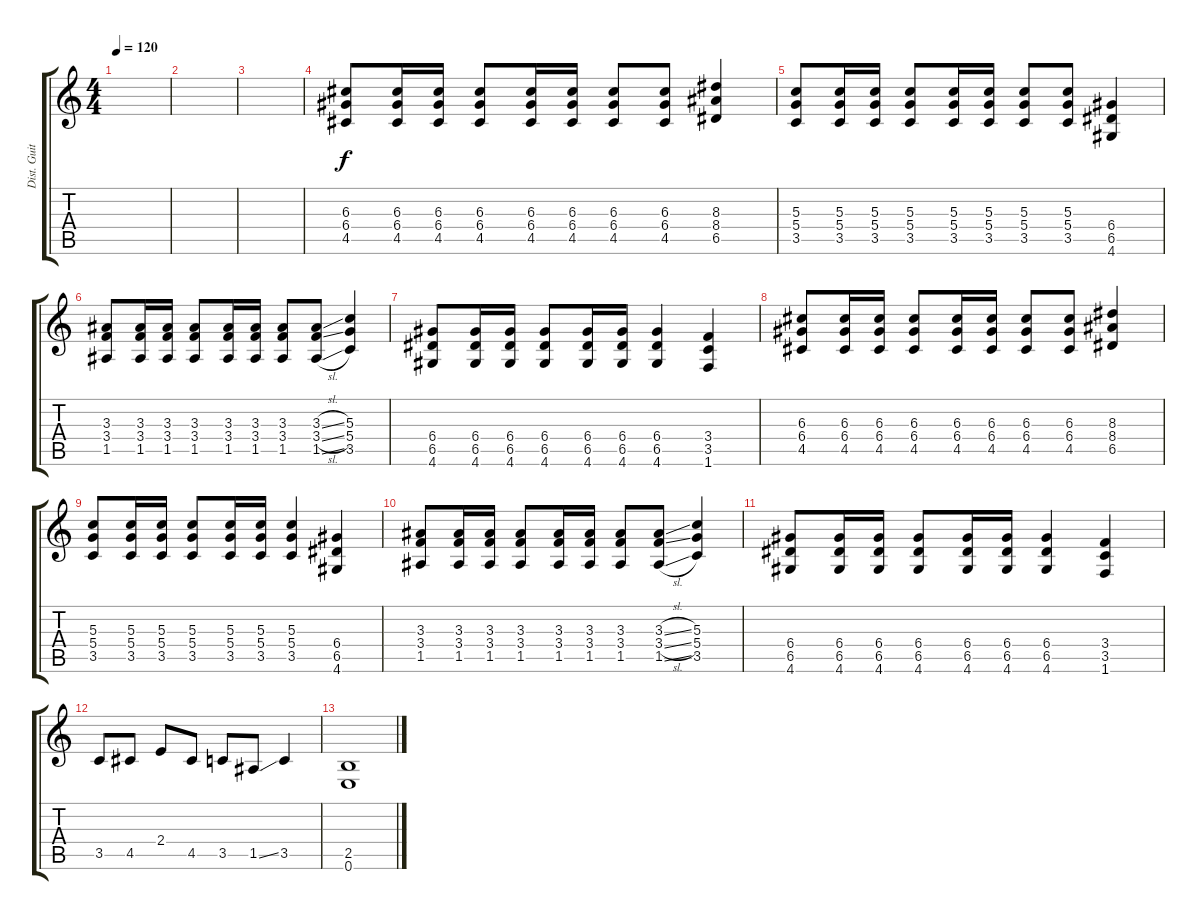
\track ("Dist. Guitar" "Dist. Guit") {instrument distortionguitar}
\staff {score tabs}
\tuning (E4 B3 G3 D3 A2 E2) {hide}
\ts (4 4)
\tempo 120
\clef g2
\ks c
|
|
|
(6.3 6.4 4.5).8 (6.3 6.4 4.5).16 (6.3 6.4 4.5).16 (6.3 6.4 4.5).8 (6.3 6.4 4.5).16 (6.3 6.4 4.5).16 (6.3 6.4 4.5).8 (6.3 6.4 4.5).8 (8.3 8.4 6.5).4 |
(5.3 5.4 3.5).8 (5.3 5.4 3.5).16 (5.3 5.4 3.5).16 (5.3 5.4 3.5).8 (5.3 5.4 3.5).16 (5.3 5.4 3.5).16 (5.3 5.4 3.5).8 (5.3 5.4 3.5).8 (6.4 6.5 4.6).4 |
(3.3 3.4 1.5).8 (3.3 3.4 1.5).16 (3.3 3.4 1.5).16 (3.3 3.4 1.5).8 (3.3 3.4 1.5).16 (3.3 3.4 1.5).16 (3.3 3.4 1.5).8 (3.3{sl} 3.4{sl} 1.5{sl}).8 (5.3 5.4 3.5).4 |
(6.4 6.5 4.6).8 (6.4 6.5 4.6).16 (6.4 6.5 4.6).16 (6.4 6.5 4.6).8 (6.4 6.5 4.6).16 (6.4 6.5 4.6).16 (6.4 6.5 4.6).4 (3.4 3.5 1.6).4 |
(6.3 6.4 4.5).8 (6.3 6.4 4.5).16 (6.3 6.4 4.5).16 (6.3 6.4 4.5).8 (6.3 6.4 4.5).16 (6.3 6.4 4.5).16 (6.3 6.4 4.5).8 (6.3 6.4 4.5).8 (8.3 8.4 6.5).4 |
(5.3 5.4 3.5).8 (5.3 5.4 3.5).16 (5.3 5.4 3.5).16 (5.3 5.4 3.5).8 (5.3 5.4 3.5).16 (5.3 5.4 3.5).16 (5.3 5.4 3.5).4 (6.4 6.5 4.6).4 |
(3.3 3.4 1.5).8 (3.3 3.4 1.5).16 (3.3 3.4 1.5).16 (3.3 3.4 1.5).8 (3.3 3.4 1.5).16 (3.3 3.4 1.5).16 (3.3 3.4 1.5).8 (3.3{sl} 3.4{sl} 1.5{sl}).8 (5.3 5.4 3.5).4 |
(6.4 6.5 4.6).8 (6.4 6.5 4.6).16 (6.4 6.5 4.6).16 (6.4 6.5 4.6).8 (6.4 6.5 4.6).16 (6.4 6.5 4.6).16 (6.4 6.5 4.6).4 (3.4 3.5 1.6).4 |
3.5.8 4.5.8 2.4.8 4.5.8 3.5.8 1.5{ss}.8 3.5.4 |
(2.5 0.6).1
